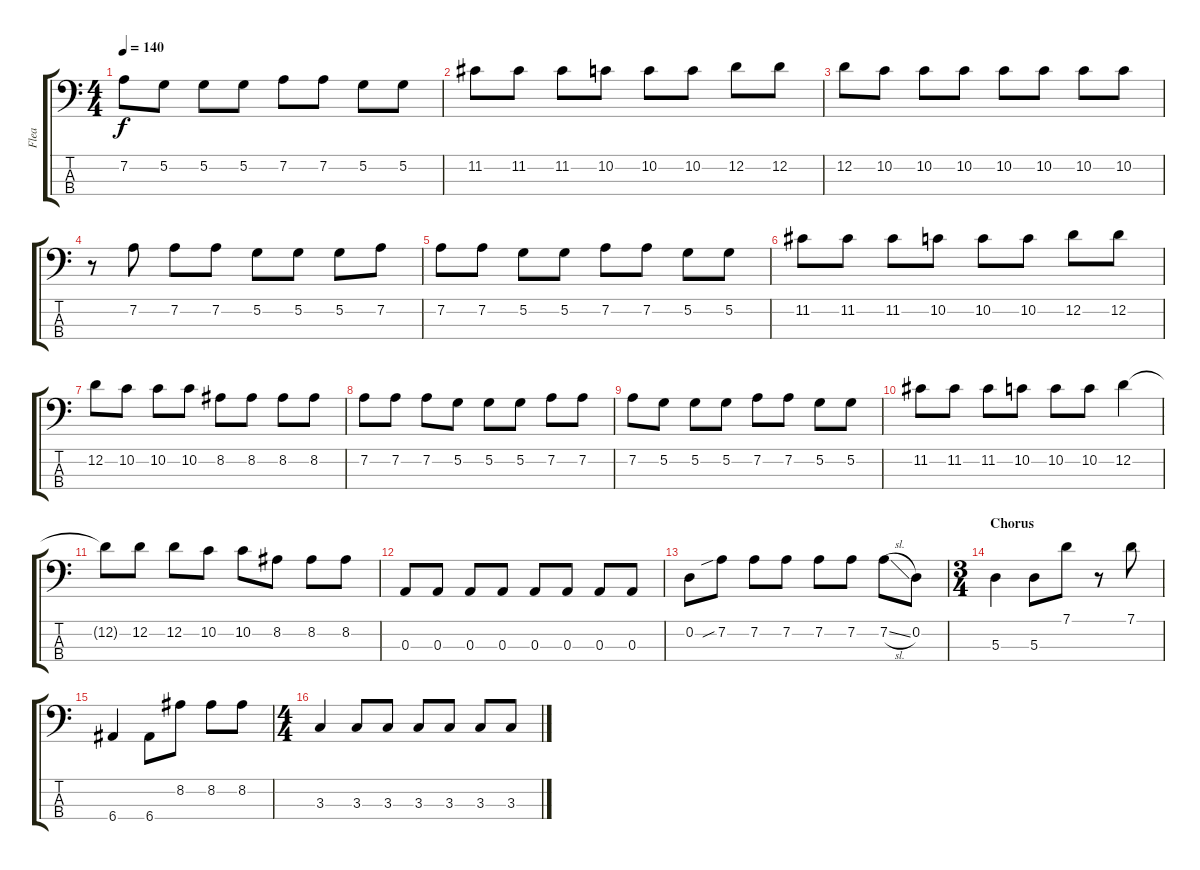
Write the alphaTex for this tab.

\track ("Flea" "Flea") {instrument electricbassfinger}
\staff {score tabs}
\tuning (G2 D2 A1 E1) {hide}
\ts (4 4)
\tempo 140
\clef f4
\ks c
7.2.8{dy f} 5.2.8 5.2.8 5.2.8 7.2.8 7.2.8 5.2.8 5.2.8 |
11.2.8 11.2.8 11.2.8 10.2.8 10.2.8 10.2.8 12.2.8 12.2.8 |
12.2.8 10.2.8 10.2.8 10.2.8 10.2.8 10.2.8 10.2.8 10.2.8 |
r.8 7.2.8 7.2.8 7.2.8 5.2.8 5.2.8 5.2.8 7.2.8 |
7.2.8 7.2.8 5.2.8 5.2.8 7.2.8 7.2.8 5.2.8 5.2.8 |
11.2.8 11.2.8 11.2.8 10.2.8 10.2.8 10.2.8 12.2.8 12.2.8 |
12.2.8 10.2.8 10.2.8 10.2.8 8.2.8 8.2.8 8.2.8 8.2.8 |
7.2.8 7.2.8 7.2.8 5.2.8 5.2.8 5.2.8 7.2.8 7.2.8 |
7.2.8 5.2.8 5.2.8 5.2.8 7.2.8 7.2.8 5.2.8 5.2.8 |
11.2.8 11.2.8 11.2.8 10.2.8 10.2.8 10.2.8 12.2.4 |
12.2{t}.8 12.2.8 12.2.8 10.2.8 10.2.8 8.2.8 8.2.8 8.2.8 |
0.3.8 0.3.8 0.3.8 0.3.8 0.3.8 0.3.8 0.3.8 0.3.8 |
0.2.8 7.2{sib}.8 7.2.8 7.2.8 7.2.8 7.2.8 7.2{sl}.8 0.2.8 |
\ts (3 4)
\section ("" "Chorus")
5.3.4 5.3.8 7.1.8 r.8 7.1.8 |
6.4.4 6.4.8 8.2.8 8.2.8 8.2.8 |
\ts (4 4)
3.3.4 3.3.8 3.3.8 3.3.8 3.3.8 3.3.8 3.3.8
